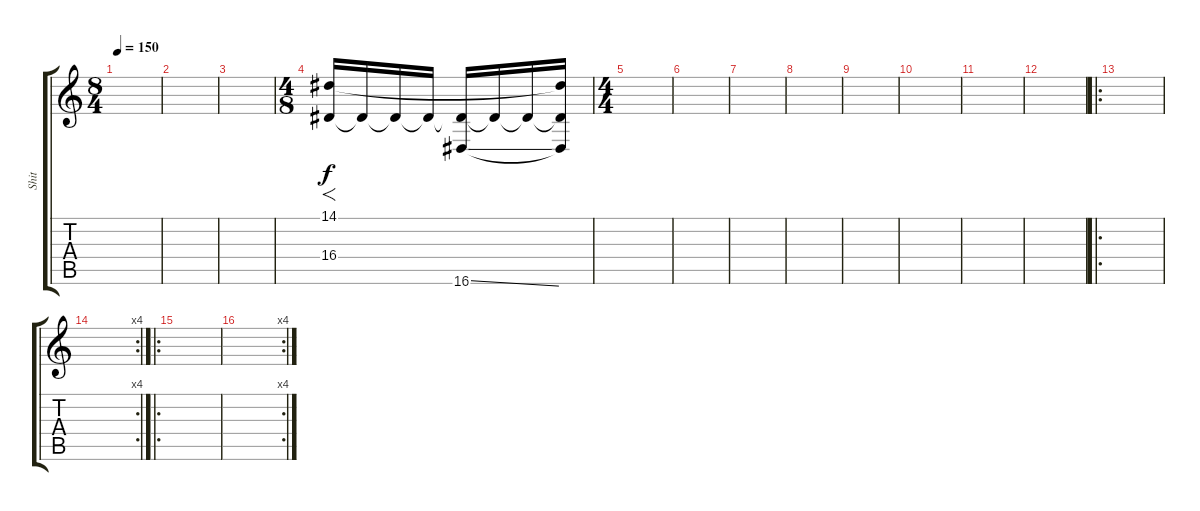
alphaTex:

\track ("Shit" "Shit") {instrument stringensemble2}
\staff {score tabs}
\tuning (Db4 Ab3 E3 B2 Gb2 B1) {hide}
\ts (8 4)
\tempo 150
\clef g2
\ks c
|
|
|
\ts (4 8)
(14.1 16.4).16{f volume 8 balance 0} 16.4{t}.16{volume 16 balance 16} 16.4{t}.16 16.4{t}.16 (16.4{t} 16.6{ss}).16 16.4{t}.16 16.4{t}.16 (14.1{t} 16.4{t} 16.6{t}).16 |
\ts (4 4)
|
|
|
|
|
|
|
|
\ro
|
\rc 4
|
\ro
|
\rc 4
